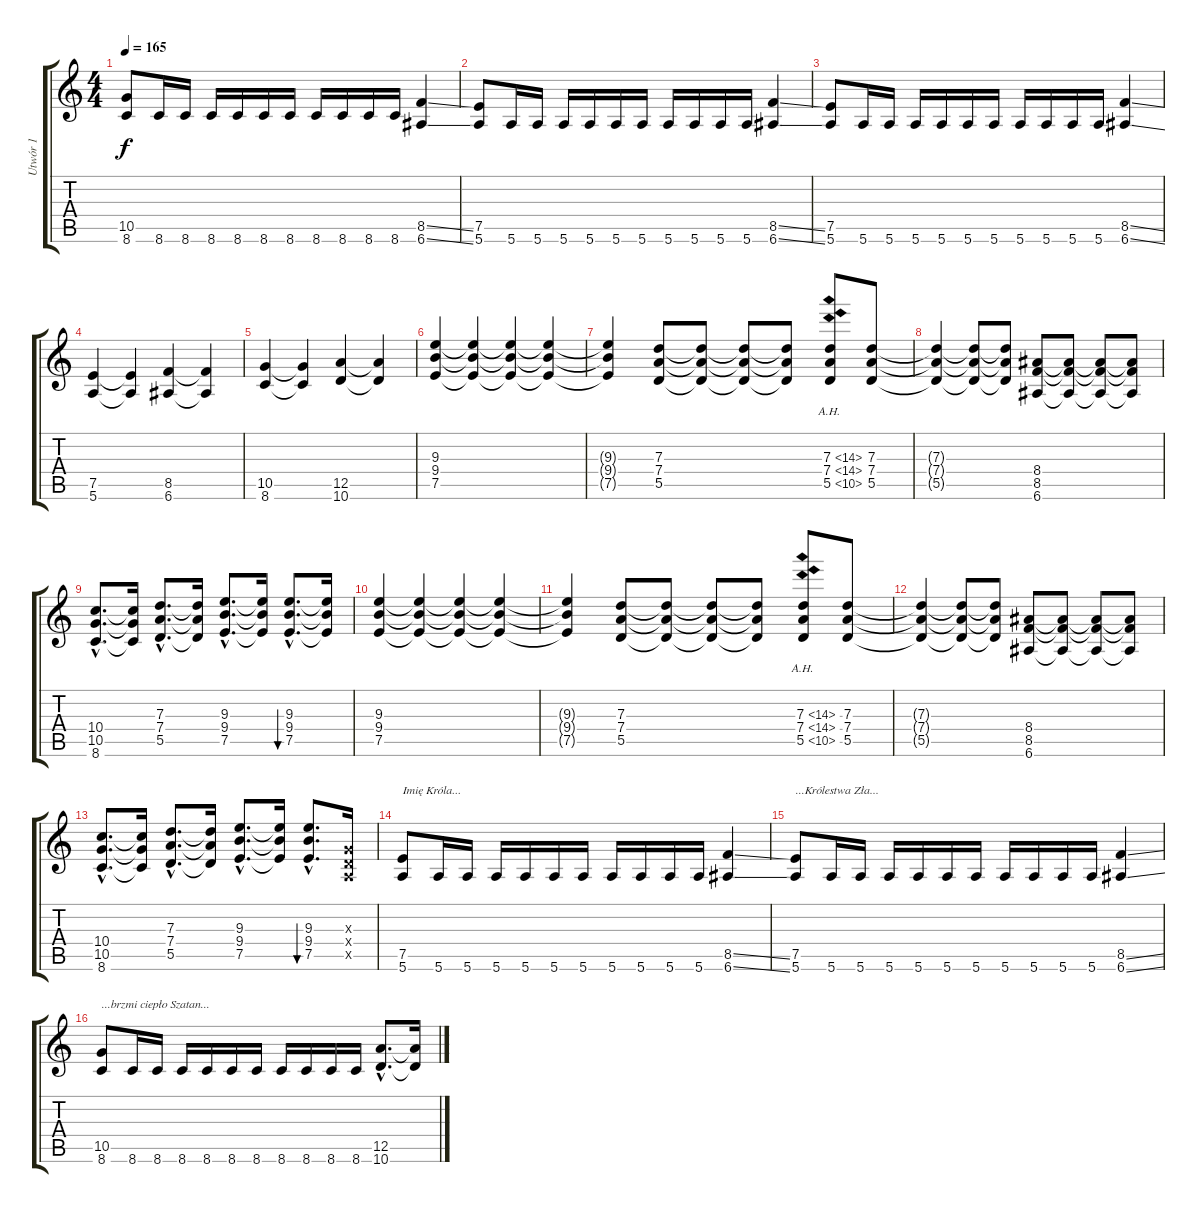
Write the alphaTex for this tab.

\track ("Utwór 1" "Utwór 1") {instrument distortionguitar}
\staff {score tabs}
\tuning (E4 B3 G3 D3 A2 E2) {hide}
\ts (4 4)
\tempo 165
\clef g2
\ks c
(10.5 8.6).8{dy f} 8.6.16 8.6.16 8.6.16 8.6.16 8.6.16 8.6.16 8.6.16 8.6.16 8.6.16 8.6.16 (8.5{ss} 6.6{ss}).4 |
(7.5 5.6).8 5.6.16 5.6.16 5.6.16 5.6.16 5.6.16 5.6.16 5.6.16 5.6.16 5.6.16 5.6.16 (8.5{ss} 6.6{ss}).4 |
(7.5 5.6).8 5.6.16 5.6.16 5.6.16 5.6.16 5.6.16 5.6.16 5.6.16 5.6.16 5.6.16 5.6.16 (8.5{ss} 6.6{ss}).4 |
(7.5 5.6).4 (7.5{t} 5.6{t}).4 (8.5 6.6).4 (8.5{t} 6.6{t}).4 |
(10.5 8.6).4 (10.5{t} 8.6{t}).4 (12.5 10.6).4 (12.5{t} 10.6{t}).4 |
(9.3 9.4 7.5).4 (9.3{t} 9.4{t} 7.5{t}).4 (9.3{t} 9.4{t} 7.5{t}).4 (9.3{t} 9.4{t} 7.5{t}).4 |
(9.3{t} 9.4{t} 7.5{t}).4 (7.3 7.4 5.5).8 (7.3{t} 7.4{t} 5.5{t}).8 (7.3{t} 7.4{t} 5.5{t}).8 (7.3{t} 7.4{t} 5.5{t}).8 (7.3{ah 7} 7.4{ah 7} 5.5{ah 5}).8 (7.3 7.4 5.5).8 |
(7.3{t} 7.4{t} 5.5{t}).4 (7.3{t} 7.4{t} 5.5{t}).8 (7.3{t} 7.4{t} 5.5{t}).8 (8.4 8.5 6.6).8 (8.4{t} 8.5{t} 6.6{t}).8 (8.4{t} 8.5{t} 6.6{t}).8 (8.4{t} 8.5{t} 6.6{t}).8 |
(10.4{hac} 10.5{hac} 8.6{hac}).8{d} (10.4{t} 10.5{t} 8.6{t}).16 (7.3{hac} 7.4{hac} 5.5{hac}).8{d} (7.3{t} 7.4{t} 5.5{t}).16 (9.3{hac} 9.4{hac} 7.5{hac}).8{d} (9.3{t} 9.4{t} 7.5{t}).16 (9.3{hac} 9.4{hac} 7.5{hac}).8{d bu 480} (9.3{t} 9.4{t} 7.5{t}).16 |
(9.3 9.4 7.5).4 (9.3{t} 9.4{t} 7.5{t}).4 (9.3{t} 9.4{t} 7.5{t}).4 (9.3{t} 9.4{t} 7.5{t}).4 |
(9.3{t} 9.4{t} 7.5{t}).4 (7.3 7.4 5.5).8 (7.3{t} 7.4{t} 5.5{t}).8 (7.3{t} 7.4{t} 5.5{t}).8 (7.3{t} 7.4{t} 5.5{t}).8 (7.3{ah 7} 7.4{ah 7} 5.5{ah 5}).8 (7.3 7.4 5.5).8 |
(7.3{t} 7.4{t} 5.5{t}).4 (7.3{t} 7.4{t} 5.5{t}).8 (7.3{t} 7.4{t} 5.5{t}).8 (8.4 8.5 6.6).8 (8.4{t} 8.5{t} 6.6{t}).8 (8.4{t} 8.5{t} 6.6{t}).8 (8.4{t} 8.5{t} 6.6{t}).8 |
(10.4{hac} 10.5{hac} 8.6{hac}).8{d} (10.4{t} 10.5{t} 8.6{t}).16 (7.3{hac} 7.4{hac} 5.5{hac}).8{d} (7.3{t} 7.4{t} 5.5{t}).16 (9.3{hac} 9.4{hac} 7.5{hac}).8{d} (9.3{t} 9.4{t} 7.5{t}).16 (9.3{hac} 9.4{hac} 7.5{hac}).8{d bu 480} (0.3{x} 0.4{x} 0.5{x}).16 |
(7.5 5.6).8{txt "Imię Króla..."} 5.6.16 5.6.16 5.6.16 5.6.16 5.6.16 5.6.16 5.6.16 5.6.16 5.6.16 5.6.16 (8.5{ss} 6.6{ss}).4 |
(7.5 5.6).8{txt "...Królestwa Zła..."} 5.6.16 5.6.16 5.6.16 5.6.16 5.6.16 5.6.16 5.6.16 5.6.16 5.6.16 5.6.16 (8.5{ss} 6.6{ss}).4 |
(10.5 8.6).8{txt "...brzmi ciepło Szatan..."} 8.6.16 8.6.16 8.6.16 8.6.16 8.6.16 8.6.16 8.6.16 8.6.16 8.6.16 8.6.16 (12.5{hac} 10.6{hac}).8{d} (12.5{t} 10.6{t}).16
